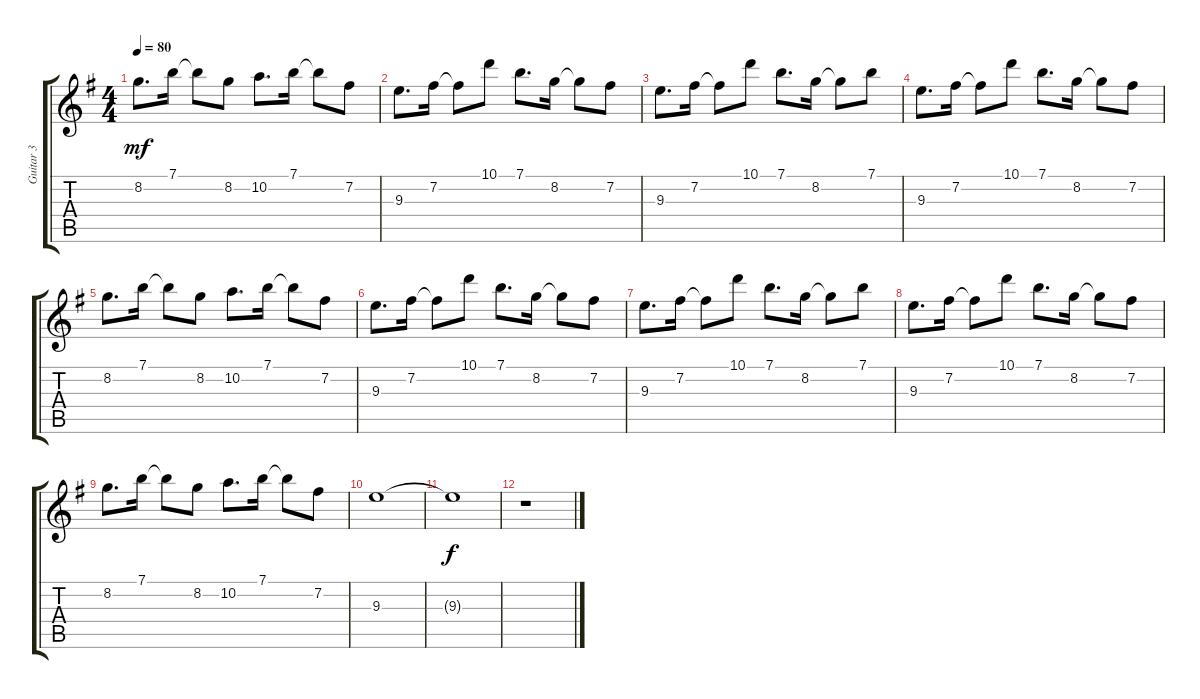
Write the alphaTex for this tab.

\track ("Guitar 3" "Guitar 3") {instrument electricguitarclean}
\staff {score tabs}
\tuning (E4 B3 G3 D3 A2 E2) {hide}
\ts (4 4)
\tempo 80
\clef g2
\ks g
8.2.8{d dy mf} 7.1.16 7.1{t}.8 8.2.8 10.2.8{d} 7.1.16 7.1{t}.8 7.2.8 |
9.3.8{d} 7.2.16 7.2{t}.8 10.1.8 7.1.8{d} 8.2.16 8.2{t}.8 7.2.8 |
9.3.8{d} 7.2.16 7.2{t}.8 10.1.8 7.1.8{d} 8.2.16 8.2{t}.8 7.1.8 |
9.3.8{d} 7.2.16 7.2{t}.8 10.1.8 7.1.8{d} 8.2.16 8.2{t}.8 7.2.8 |
8.2.8{d} 7.1.16 7.1{t}.8 8.2.8 10.2.8{d} 7.1.16 7.1{t}.8 7.2.8 |
9.3.8{d} 7.2.16 7.2{t}.8 10.1.8 7.1.8{d} 8.2.16 8.2{t}.8 7.2.8 |
9.3.8{d} 7.2.16 7.2{t}.8 10.1.8 7.1.8{d} 8.2.16 8.2{t}.8 7.1.8 |
9.3.8{d} 7.2.16 7.2{t}.8 10.1.8 7.1.8{d} 8.2.16 8.2{t}.8 7.2.8 |
8.2.8{d} 7.1.16 7.1{t}.8 8.2.8 10.2.8{d} 7.1.16 7.1{t}.8 7.2.8 |
9.3.1 |
9.3{t}.1{dy f} |
r.1
